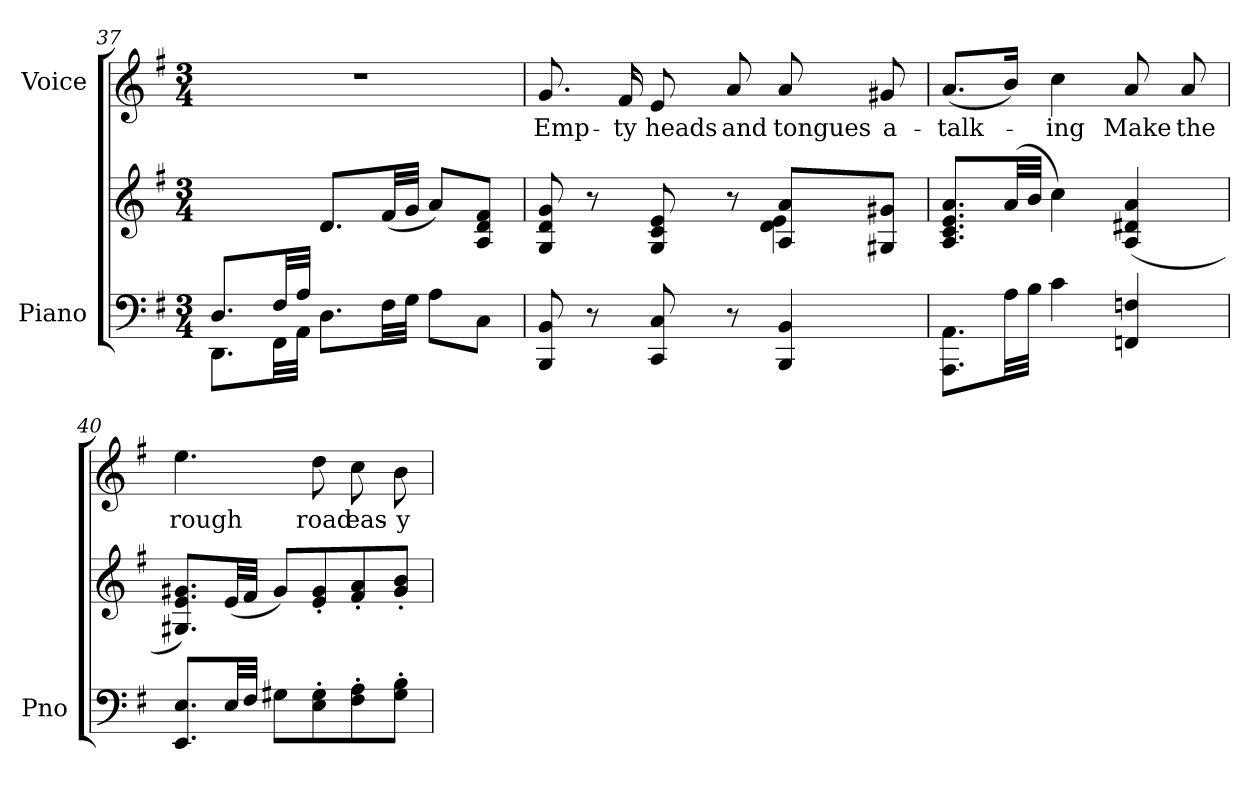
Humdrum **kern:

**kern	**kern	**kern	**text
*part2	*part2	*part1	*part1
*staff3	*staff2	*staff1	*staff1
*I"Piano	*	*I"Voice	*
*I'Pno	*	*	*
*clefF4	*clefG2	*clefG2	*
*k[f#]	*k[f#]	*k[f#]	*
*M3/4	*M3/4	*M3/4	*
=37	=37	=37	=37
*^	*	*	*
8.D/L	8.DD\L	4ryy	2.r	.
(<32F#/LL	32FF#\LL	.	.	.
32A/JJJ	32AA\JJJ	.	.	.
2ryy	8.D\L	8.d/L)	.	.
.	32F#\LL	(32f#/LL	.	.
.	32G\JJJ	32g/JJJ	.	.
.	8A\L	8a/L)	.	.
.	8C\J	8A/ 8d/ 8f#/J	.	.
*v	*v	*	*	*
=38	=38	=38	=38
*	*^	*	*
8BBB/ 8BB/	8G/ 8d/ 8g/	2ryy	8.g/	Emp-
8r	8r	.	.	.
.	.	.	16f#/	-ty
8CC/ 8C/	8G/ 8c/ 8e/	.	8e/	heads
8r	8r	.	8a/	and
4BBB/ 4BB/	8A/ 8a/L	4d\ 4e\	8a/	tongues
.	8G#X/ 8g#X/J	.	8g#X/	a-
*	*v	*v	*	*
=39	=39	=39	=39
8.AAA\ 8.AA\L	8.A/ 8.c/ 8.e/ 8.a/L	(8.a/L	-talk-
32A\LL	(32a/LL	16b/Jk)	.
32B\JJJ	32b/JJJ	.	.
4c\	4cc\)	4cc\	-ing
4FFn/ 4Fn/	(>4A/ 4d#X/ 4a/	8a/	Make
.	.	8a/	the
=40	=40	=40	=40
8.EE/ 8.E/L	8.G#X/ 8.e/ 8.g#X/L)	4.ee\	rough
32E/LL	(32e/LL	.	.
32F#/JJJ	32f#/JJJ	.	.
8G#X\L	8g#/L)	.	.
8E\' 8G#\'	8e/' 8g#/'	8dd\	road
8F#\' 8A\'	8f#/' 8a/'	8cc\	eas-
8G#\' 8B\'J	8g#/' 8b/'J	8b\	-y
=	=	=	=
*-	*-	*-	*-
